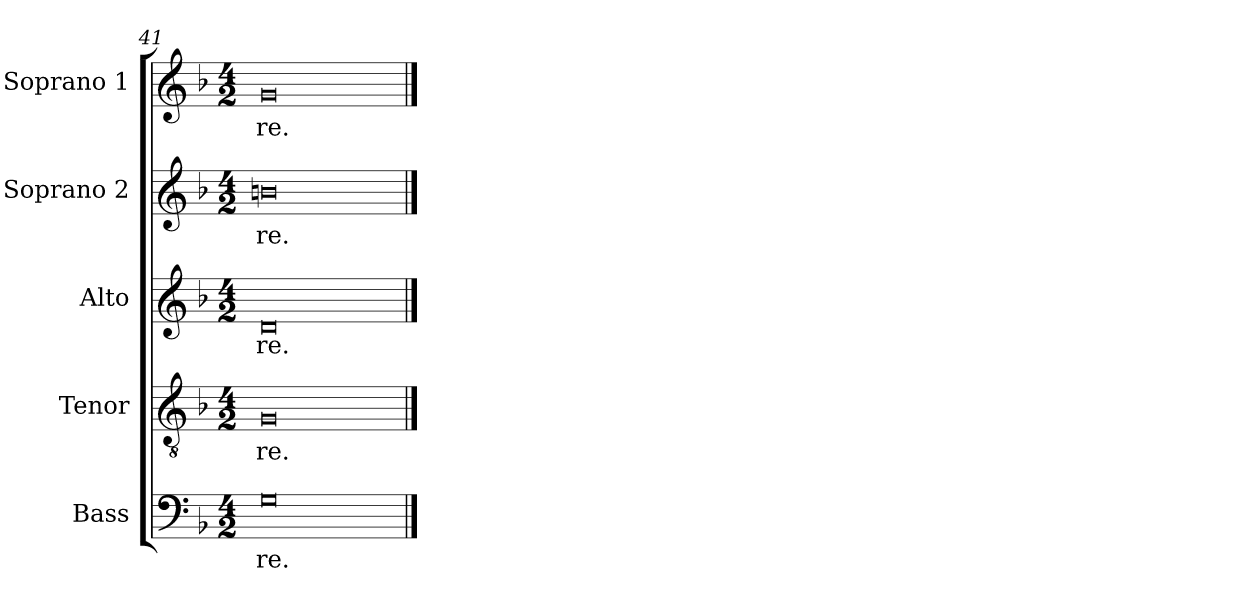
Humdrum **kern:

**kern	**text	**kern	**text	**kern	**text	**kern	**text	**kern	**text
*part5	*part5	*part4	*part4	*part3	*part3	*part2	*part2	*part1	*part1
*staff5	*staff5	*staff4	*staff4	*staff3	*staff3	*staff2	*staff2	*staff1	*staff1
*I"Bass	*	*I"Tenor	*	*I"Alto	*	*I"Soprano 2	*	*I"Soprano 1	*
*I'B	*	*I'T	*	*I'A	*	*I'S 2	*	*I'S 1	*
*clefF4	*	*clefGv2	*	*clefG2	*	*clefG2	*	*clefG2	*
*k[b-]	*	*k[b-]	*	*k[b-]	*	*k[b-]	*	*k[b-]	*
*F:	*	*F:	*	*F:	*	*F:	*	*F:	*
*M4/2	*	*M4/2	*	*M4/2	*	*M4/2	*	*M4/2	*
=41	=41	=41	=41	=41	=41	=41	=41	=41	=41
!	!LO:LY:b	!	!	!	!	!	!	!	!
!	!	!	!LO:LY:b	!	!	!	!	!	!
!	!	!	!	!	!LO:LY:b	!	!	!	!
!	!	!	!	!	!	!	!LO:LY:b	!	!
!	!	!	!	!	!	!	!	!	!LO:LY:b
0G	-re.	0G	-re.	0d	-re.	0bn	-re.	0g	-re.
==	==	==	==	==	==	==	==	==	==
*-	*-	*-	*-	*-	*-	*-	*-	*-	*-
